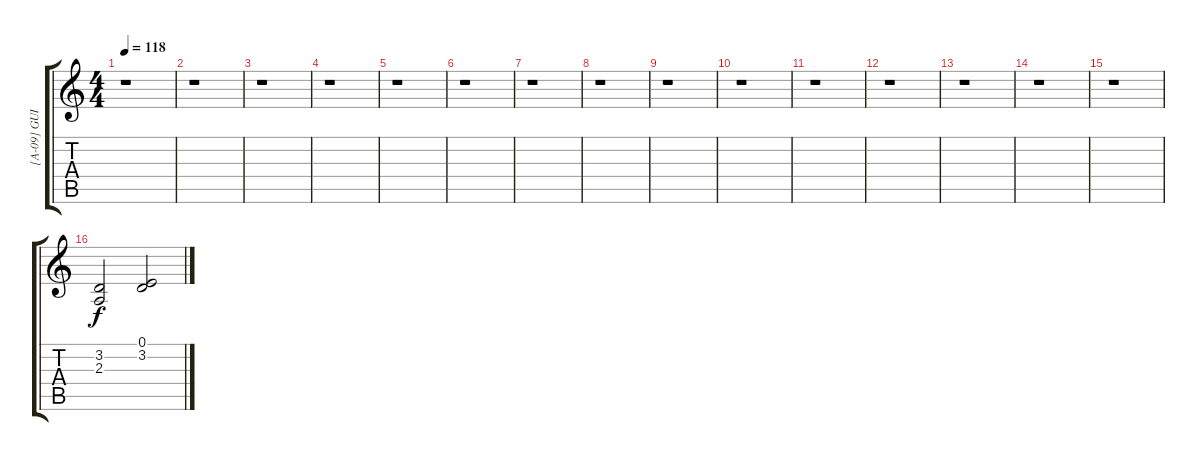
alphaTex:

\track ("[A-09] GUITER" "[A-09] GUI") {instrument clavinet}
\staff {score tabs}
\tuning (E4 B3 G3 D3 A2 E2) {hide}
\ts (4 4)
\tempo 118
\clef g2
\ks c
r.1{dy pp} |
r.1 |
r.1 |
r.1 |
r.1 |
r.1 |
r.1 |
r.1 |
r.1 |
r.1 |
r.1 |
r.1 |
r.1 |
r.1 |
r.1 |
(3.2 2.3).2{dy f balance 9} (0.1 3.2).2
